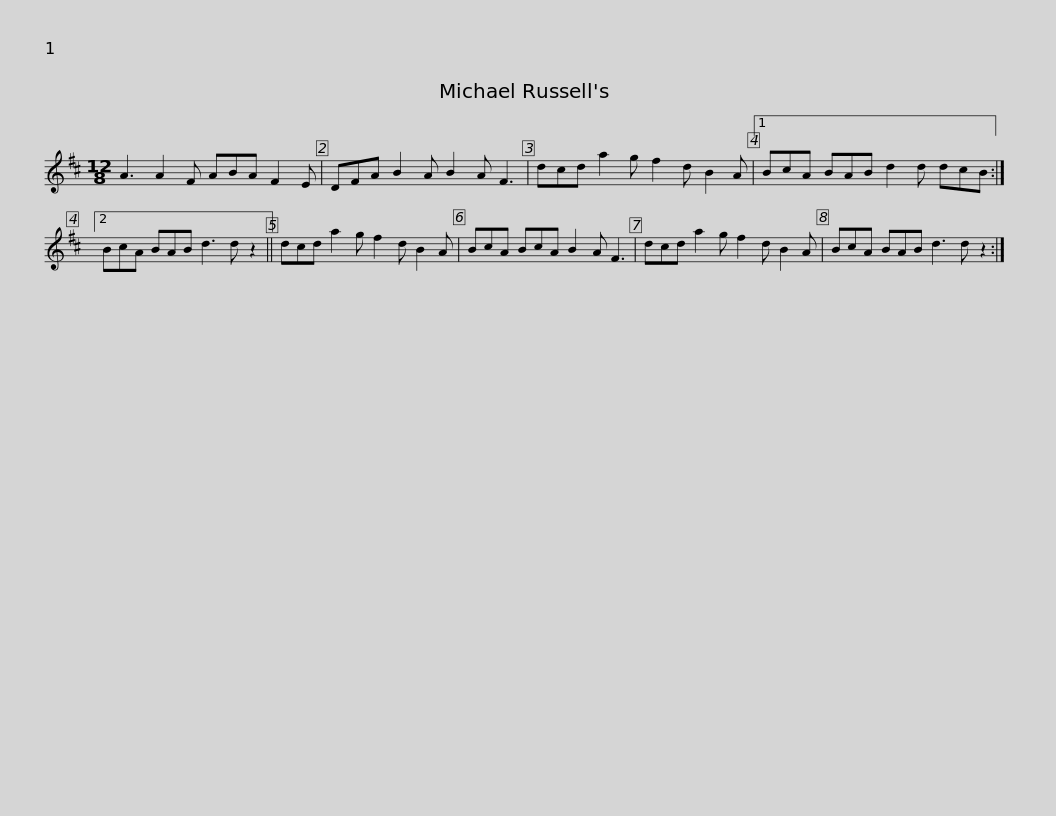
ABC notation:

X:1
L:1/8
M:12/8
I:linebreak $
K:D
V:1 treble
V:1
 A3 A2 F ABA F2 E | DFA B2 A B2 A F3 | dcd a2 g f2 d B2 A |1 BcA BAB d2 d dcB :|2$ BcA BAB d3 d z2 || %5
 dcd a2 g f2 d B2 A | BcA BcA B2 A F3 | dcd a2 g f2 d B2 A |$ BcA BAB d3 d z2 :| %9
